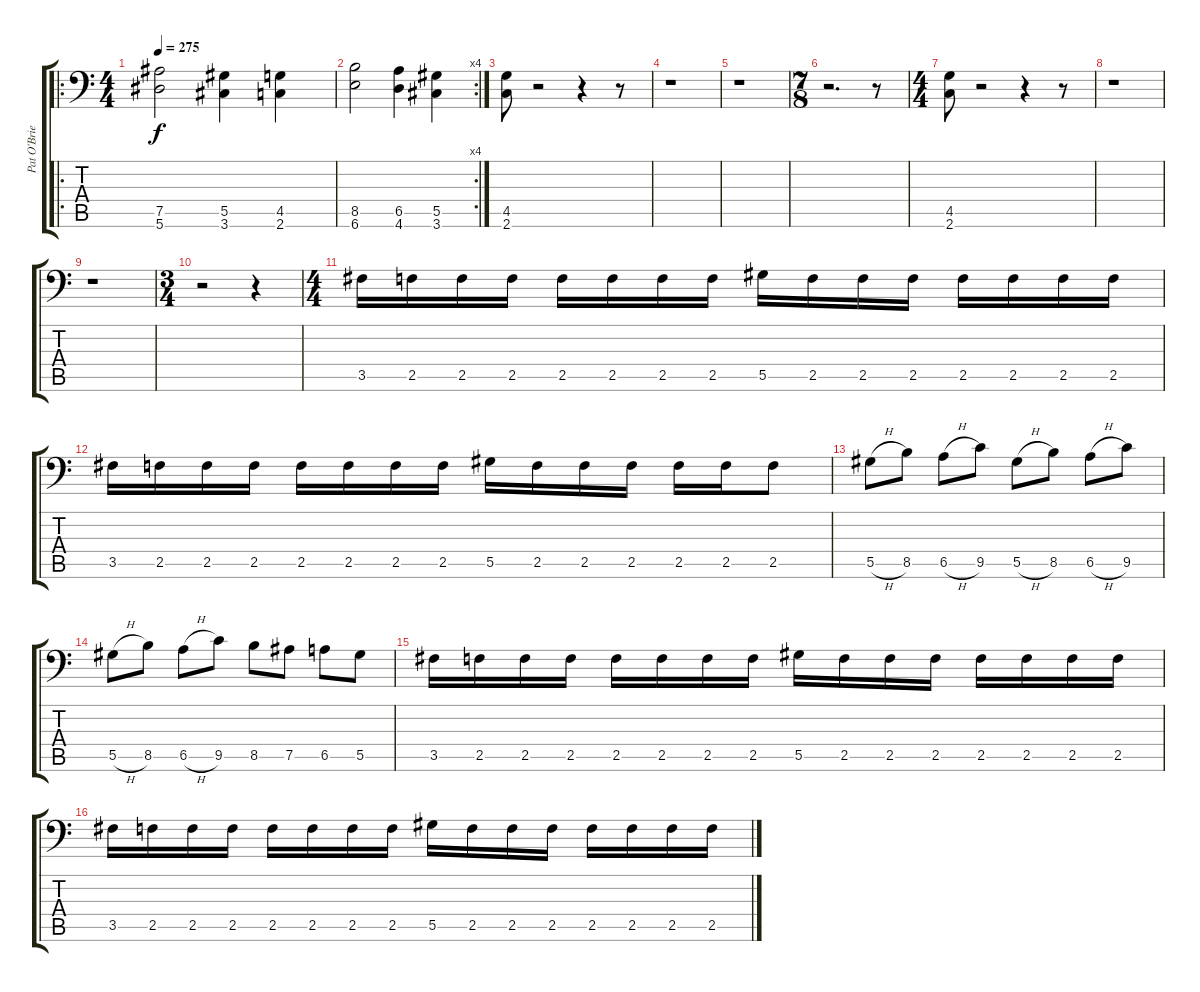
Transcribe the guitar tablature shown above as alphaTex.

\track ("Pat O'Brien" "Pat O'Brie") {instrument distortionguitar}
\staff {score tabs}
\tuning (Bb3 F3 Db3 Ab2 Eb2 Bb1) {hide}
\ro
\ts (4 4)
\tempo 275
\clef f4
\ks c
(7.5 5.6).2{dy f instrument distortionguitar} (5.5 3.6).4 (4.5 2.6).4 |
\rc 4
(8.5 6.6).2 (6.5 4.6).4 (5.5 3.6).4 |
(4.5 2.6).8 r.2 r.4 r.8 |
r.1 |
r.1 |
\ts (7 8)
r.2{d} r.8 |
\ts (4 4)
(4.5 2.6).8 r.2 r.4 r.8 |
r.1 |
r.1 |
\ts (3 4)
r.2 r.4 |
\ts (4 4)
3.5.16 2.5.16 2.5.16 2.5.16 2.5.16 2.5.16 2.5.16 2.5.16 5.5.16 2.5.16 2.5.16 2.5.16 2.5.16 2.5.16 2.5.16 2.5.16 |
3.5.16 2.5.16 2.5.16 2.5.16 2.5.16 2.5.16 2.5.16 2.5.16 5.5.16 2.5.16 2.5.16 2.5.16 2.5.16 2.5.16 2.5.8 |
5.5{h}.8 8.5.8 6.5{h}.8 9.5.8 5.5{h}.8 8.5.8 6.5{h}.8 9.5.8 |
5.5{h}.8 8.5.8 6.5{h}.8 9.5.8 8.5.8 7.5.8{instrument guitarfretnoise} 6.5.8{instrument guitarfretnoise} 5.5.8{instrument guitarfretnoise} |
3.5.16{instrument distortionguitar} 2.5.16 2.5.16 2.5.16 2.5.16 2.5.16 2.5.16 2.5.16 5.5.16 2.5.16 2.5.16 2.5.16 2.5.16 2.5.16 2.5.16 2.5.16 |
3.5.16 2.5.16 2.5.16 2.5.16 2.5.16 2.5.16 2.5.16 2.5.16 5.5.16 2.5.16 2.5.16 2.5.16 2.5.16 2.5.16 2.5.16 2.5.16
